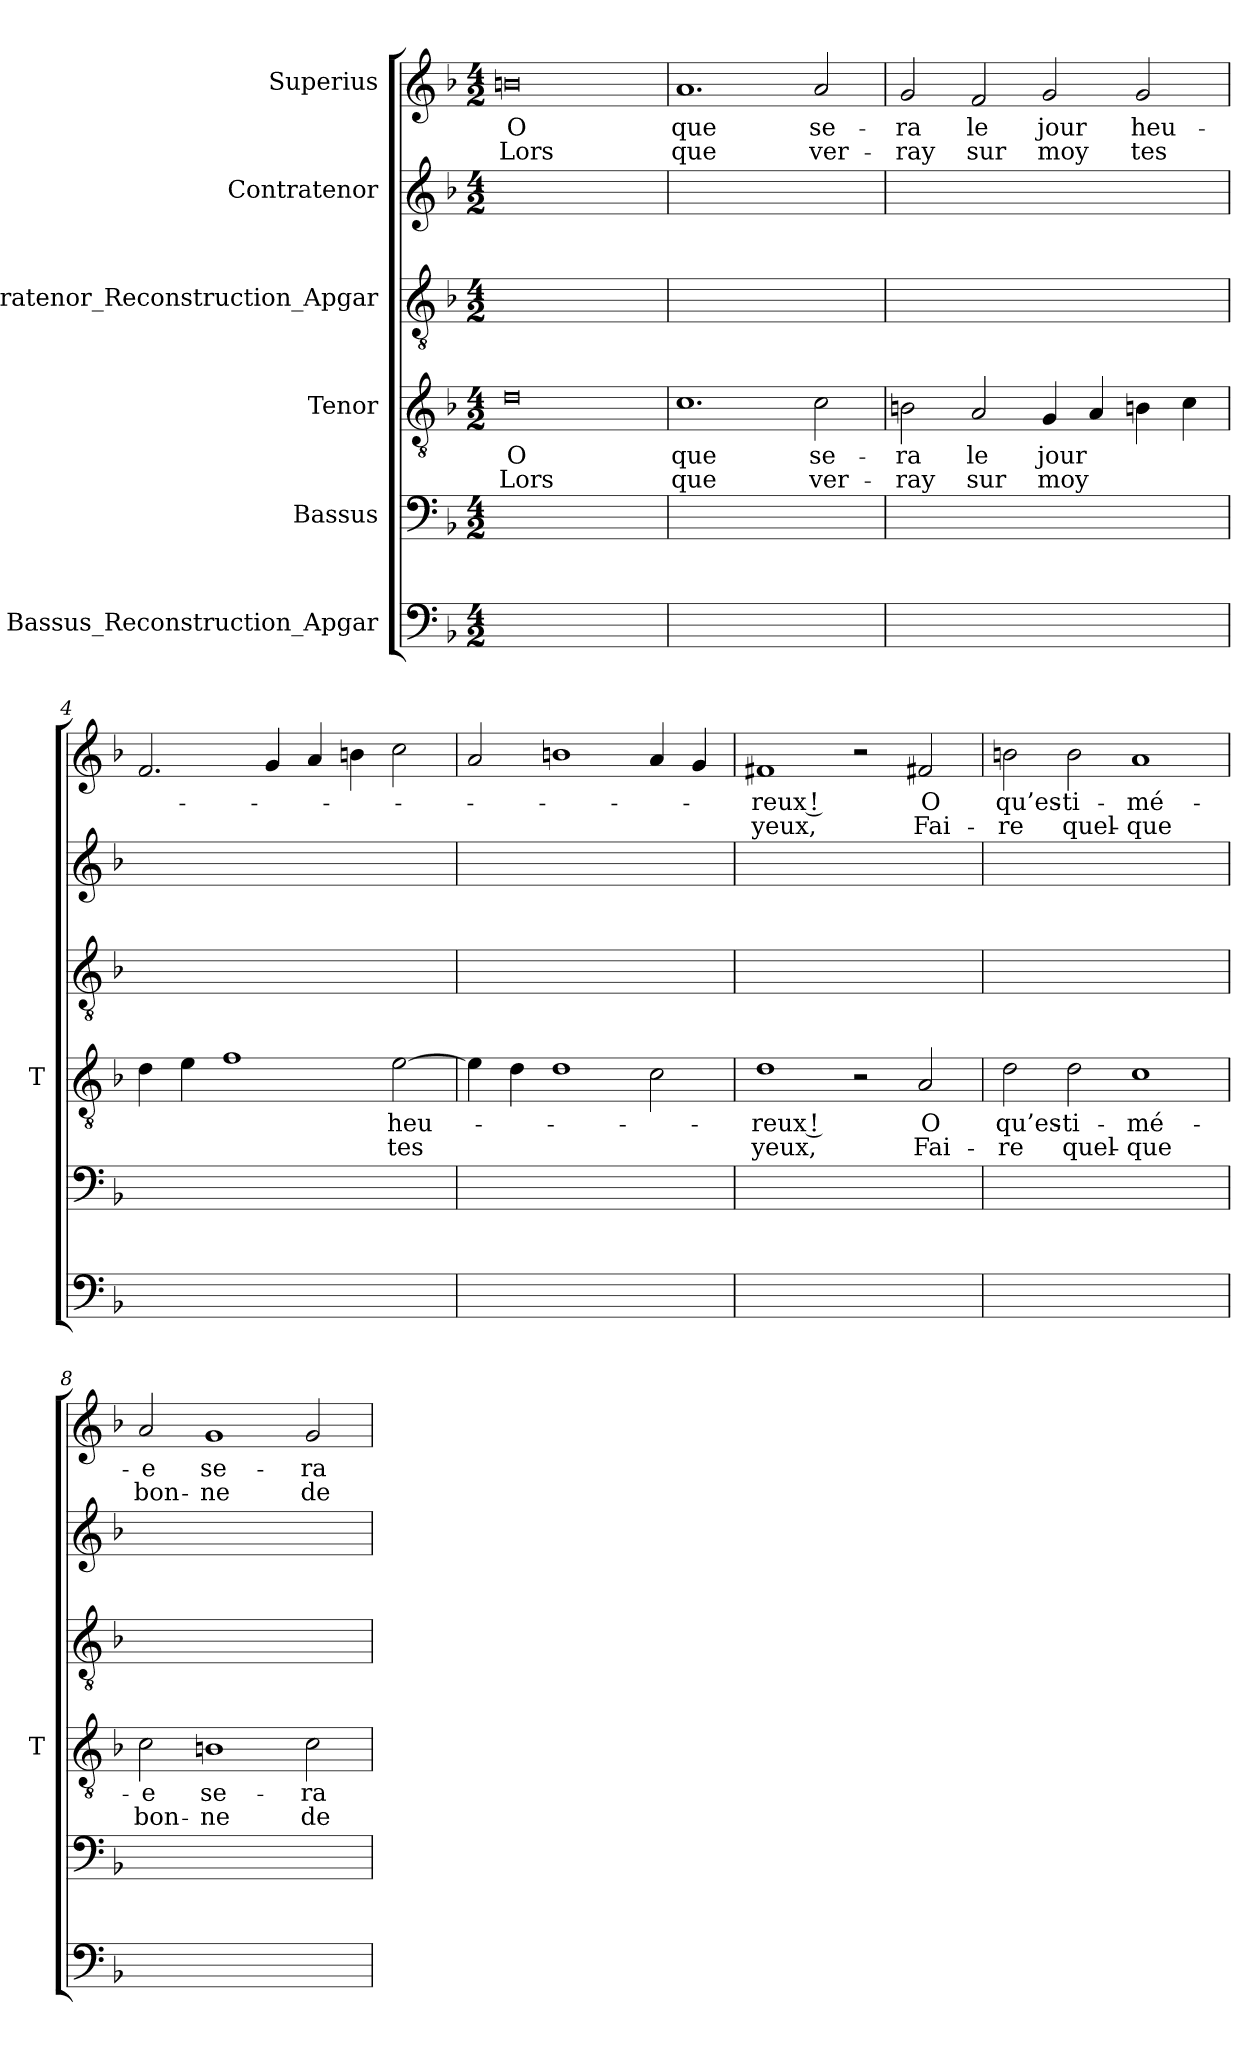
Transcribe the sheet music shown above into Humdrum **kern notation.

**kern	**kern	**kern	**text	**text	**kern	**kern	**kern	**text	**text
*part6	*part5	*part4	*part4	*part4	*part3	*part2	*part1	*part1	*part1
*staff6	*staff5	*staff4	*staff4	*staff4	*staff3	*staff2	*staff1	*staff1	*staff1
*I"Bassus_Reconstruction_Apgar	*I"Bassus	*I"Tenor	*	*	*I"Contratenor_Reconstruction_Apgar	*I"Contratenor	*I"Superius	*	*
*	*	*I'T	*	*	*	*	*	*	*
*clefF4	*clefF4	*clefGv2	*	*	*clefGv2	*clefG2	*clefG2	*	*
*k[b-]	*k[b-]	*k[b-]	*	*	*k[b-]	*k[b-]	*k[b-]	*	*
*M4/2	*M4/2	*M4/2	*	*	*M4/2	*M4/2	*M4/2	*	*
=1	=1	=1	=1	=1	=1	=1	=1	=1	=1
0ryy	0ryy	0d	-O	-Lors	0ryy	0ryy	0b	-O	-Lors
=2	=2	=2	=2	=2	=2	=2	=2	=2	=2
0ryy	0ryy	1.c	-que	-que	0ryy	0ryy	1.a	-que	-que
.	.	2c	se-	ver-	.	.	2a	se-	ver-
=3	=3	=3	=3	=3	=3	=3	=3	=3	=3
0ryy	0ryy	2Bn	-ra	-ray	0ryy	0ryy	2g	-ra	-ray
.	.	2A	-le	-sur	.	.	2f	-le	-sur
.	.	4G	-jour	-moy	.	.	2g	-jour	-moy
.	.	4A	.	.	.	.	.	.	.
.	.	4Bn	.	.	.	.	2g	heu-	-tes
.	.	4c	.	.	.	.	.	.	.
=4	=4	=4	=4	=4	=4	=4	=4	=4	=4
0ryy	0ryy	4d	.	.	0ryy	0ryy	2.f	.	.
.	.	4e	.	.	.	.	.	.	.
.	.	1f	.	.	.	.	.	.	.
.	.	.	.	.	.	.	4g	.	.
.	.	.	.	.	.	.	4a	.	.
.	.	.	.	.	.	.	4b	.	.
.	.	[2e	heu-	-tes	.	.	2cc	.	.
=5	=5	=5	=5	=5	=5	=5	=5	=5	=5
0ryy	0ryy	4e]	.	.	0ryy	0ryy	2a	.	.
.	.	4d	.	.	.	.	.	.	.
.	.	1d	.	.	.	.	1b	.	.
.	.	2c	.	.	.	.	4a	.	.
.	.	.	.	.	.	.	4g	.	.
=6	=6	=6	=6	=6	=6	=6	=6	=6	=6
0ryy	0ryy	1d	-reux !	-yeux,	0ryy	0ryy	1f#X	-reux !	-yeux,
.	.	2r	.	.	.	.	2r	.	.
.	.	2A	-O	Fai-	.	.	2f#X	-O	Fai-
=7	=7	=7	=7	=7	=7	=7	=7	=7	=7
0ryy	0ryy	2d	qu’es-	-re	0ryy	0ryy	2b	qu’es-	-re
.	.	2d	ti-	quel-	.	.	2b	ti-	quel-
.	.	1c	mé-	-que	.	.	1a	mé-	-que
=8	=8	=8	=8	=8	=8	=8	=8	=8	=8
0ryy	0ryy	2c	-e	bon-	0ryy	0ryy	2a	-e	bon-
.	.	1Bn	se-	-ne	.	.	1g	se-	-ne
.	.	2c	-ra	de-	.	.	2g	-ra	de-
=	=	=	=	=	=	=	=	=	=
*-	*-	*-	*-	*-	*-	*-	*-	*-	*-
